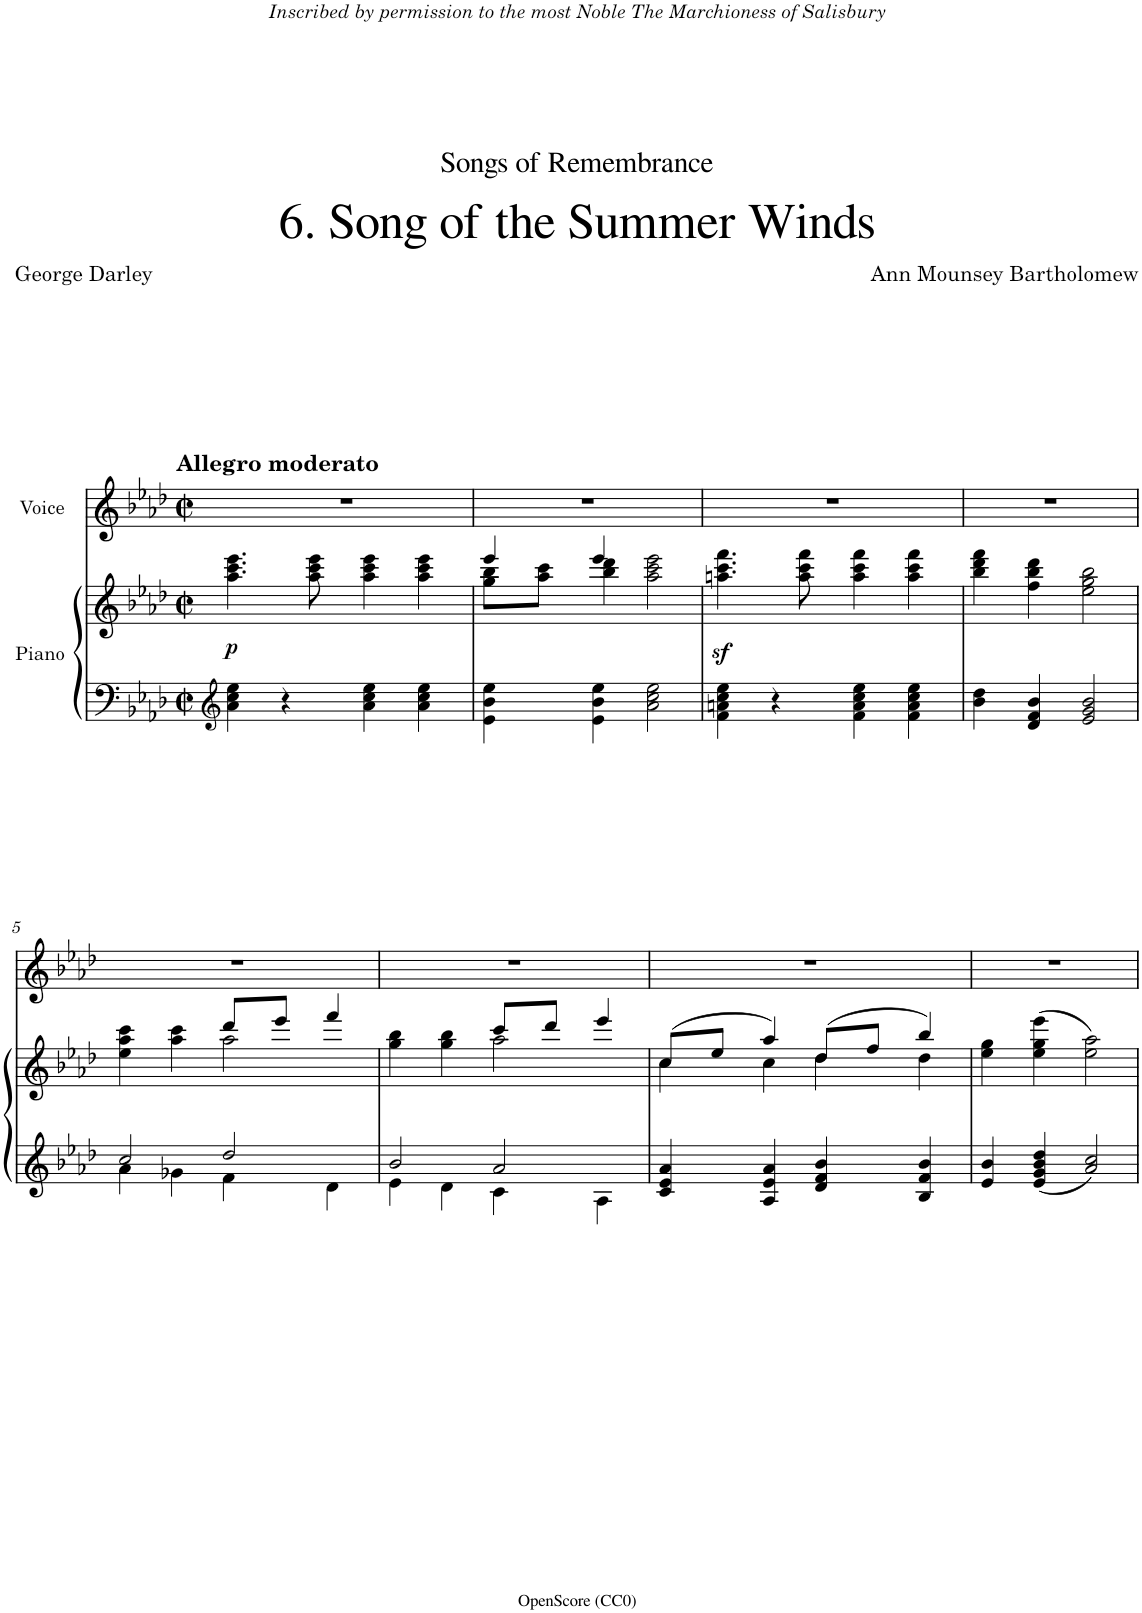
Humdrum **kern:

**kern	**kern	**dynam	**kern
*part2	*part2	*part2	*part1
*staff3	*staff2	*staff2/3	*staff1
*I"Piano	*	*	*I"Voice
*I'Pno	*	*	*
*clefG2	*clefG2	*	*clefG2
*k[b-e-a-d-]	*k[b-e-a-d-]	*	*k[b-e-a-d-]
*M2/2	*M2/2	*	*M2/2
*met(c|)	*met(c|)	*	*met(c|)
=1	=1	=1	=1
!	!	!	!LO:TX:a:B:t=Allegro moderato
!	!	!LO:DY:b	!
4a-\ 4cc\ 4ee-\	4.aa-\ 4.ccc\ 4.eee-\	p	1r
4r	.	.	.
.	8aa-\ 8ccc\ 8eee-\	.	.
4a-\ 4cc\ 4ee-\	4aa-\ 4ccc\ 4eee-\	.	.
4a-\ 4cc\ 4ee-\	4aa-\ 4ccc\ 4eee-\	.	.
=2	=2	=2	=2
*	*^	*	*
4e-\ 4b-\ 4ee-\	4eee-/	8gg\ 8bb-\L	.	1r
.	.	8aa-\ 8ccc\J	.	.
4e-\ 4b-\ 4ee-\	4eee-/	4bb-\ 4ddd-\	.	.
2a-\ 2cc\ 2ee-\	2aa-\ 2ccc\ 2eee-\	2ryy	.	.
*	*v	*v	*	*
=3	=3	=3	=3
4f\ 4an\ 4cc\ 4ee-\	4.aan\z< 4.ccc\z< 4.fff\z<	.	1r
4r	.	.	.
.	8aa\ 8ccc\ 8fff\	.	.
4f\ 4a\ 4cc\ 4ee-\	4aa\ 4ccc\ 4fff\	.	.
4f\ 4a\ 4cc\ 4ee-\	4aa\ 4ccc\ 4fff\	.	.
=4	=4	=4	=4
4b-\ 4dd-\	4bb-\ 4ddd-\ 4fff\	.	1r
4d-/ 4f/ 4b-/	4ff\ 4bb-\ 4ddd-\	.	.
2e-/ 2g/ 2b-/	2ee-\ 2gg\ 2bb-\	.	.
!!LO:LB:g=z
=5	=5	=5	=5
*^	*^	*	*
2cc/	4a-\	4ee-\ 4aa-\ 4ccc\	2ryy	.	1r
.	4g-X\	4aa-\ 4ccc\	.	.	.
2dd-/	4f\	8ddd-/L	2aa-\	.	.
.	.	8eee-/J	.	.	.
.	4d-\	4fff/	.	.	.
=6	=6	=6	=6	=6	=6
2b-/	4e-\	4gg\ 4bb-\	2ryy	.	1r
.	4d-\	4gg\ 4bb-\	.	.	.
2a-/	4c\	8ccc/L	2aa-\	.	.
.	.	8ddd-/J	.	.	.
.	4A-\	4eee-/	.	.	.
*v	*v	*	*	*	*
=7	=7	=7	=7	=7
4c/ 4e-/ 4a-/	(8cc/L	4cc\	.	1r
.	8ee-/J	.	.	.
4A-/ 4e-/ 4a-/	4aa-/)	4cc\	.	.
4d-/ 4f/ 4b-/	(8dd-/L	4dd-\	.	.
.	8ff/J	.	.	.
4B-/ 4f/ 4b-/	4bb-/)	4dd-\	.	.
*	*v	*v	*	*
=8	=8	=8	=8
4e-/ 4b-/	4ee-\ 4gg\	.	1r
4e-/ 4g/ 4b-/ 4dd-/	(4ee-\ 4gg\ 4eee-\	.	.
2a-/ 2cc/	2ee-\ 2aa-\)	.	.
=	=	=	=
*-	*-	*-	*-
